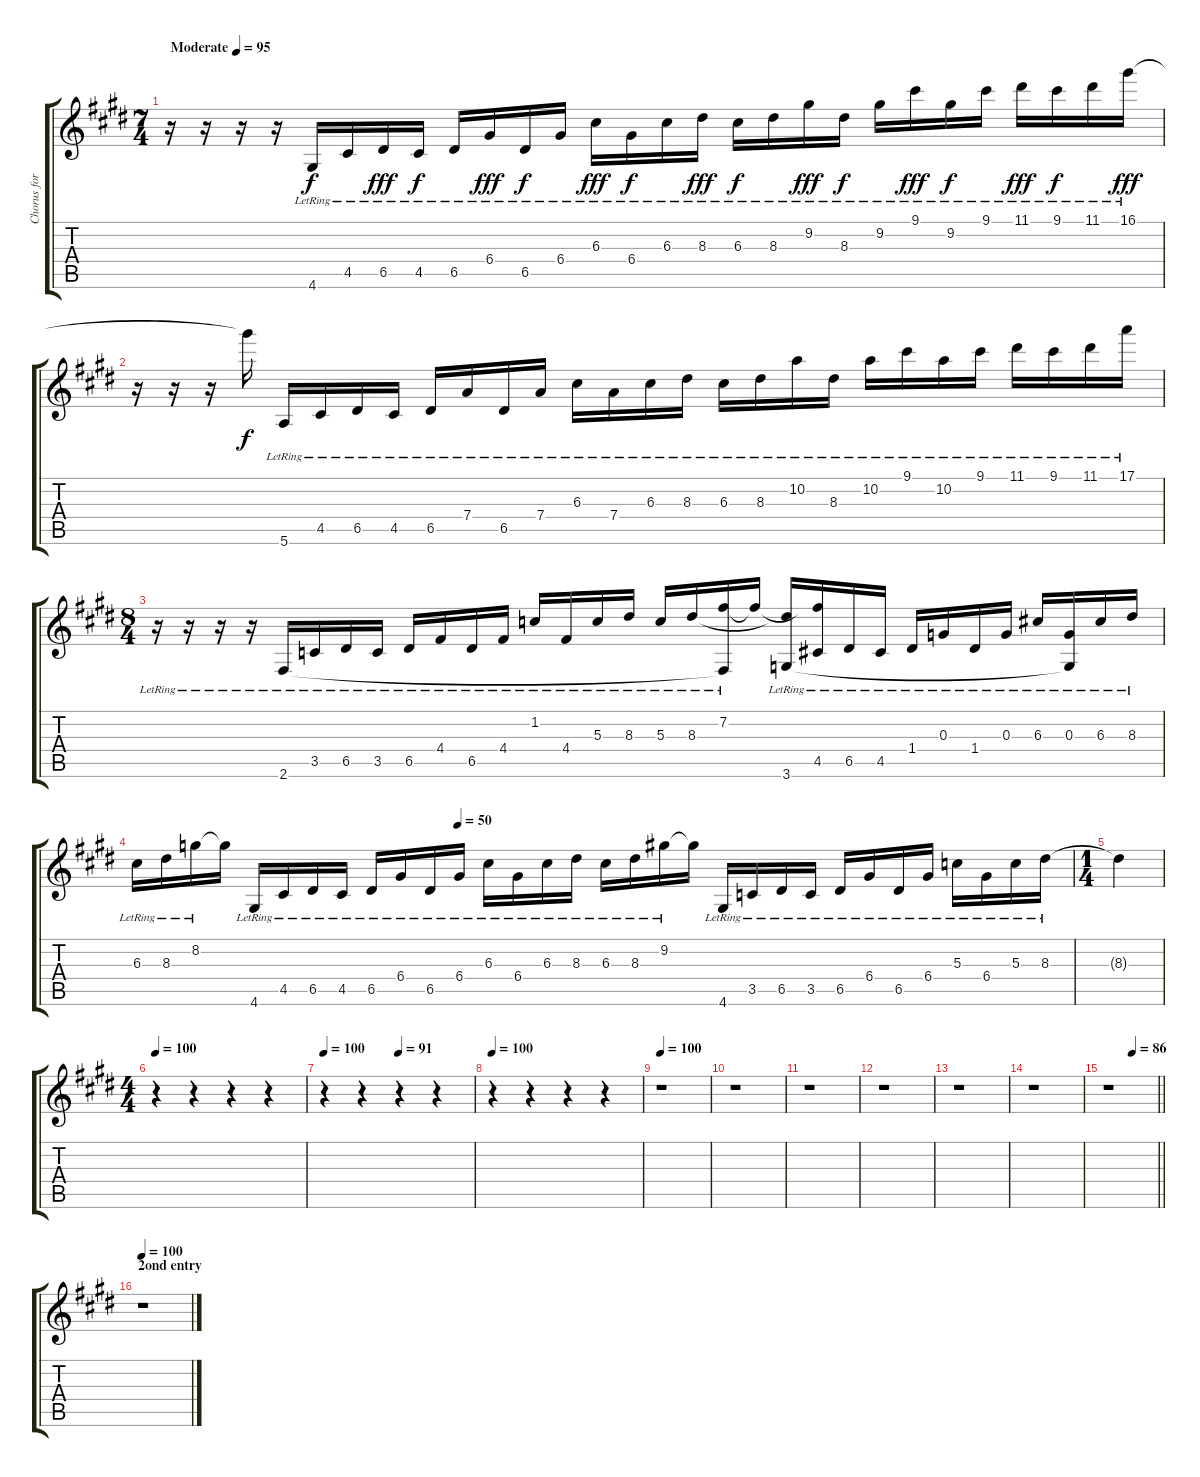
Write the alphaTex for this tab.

\track ("Chorus for lead 1" "Chorus for") {instrument orchestralharp}
\staff {score tabs}
\tuning (E5 B4 G4 D4 A3 E3) {hide}
\ts (7 4)
\tempo (95 "Moderate")
\clef g2
\ks e
r.16{dy f instrument orchestralharp} r.16 r.16 r.16 4.6{lr}.16 4.5{lr}.16 6.5{lr}.16{dy fff} 4.5{lr}.16{dy f} 6.5{lr}.16 6.4{lr}.16{dy fff} 6.5{lr}.16{dy f} 6.4{lr}.16 6.3{lr}.16{dy fff} 6.4{lr}.16{dy f} 6.3{lr}.16 8.3{lr}.16{dy fff} 6.3{lr}.16{dy f} 8.3{lr}.16 9.2{lr}.16{dy fff} 8.3{lr}.16{dy f} 9.2{lr}.16 9.1{lr}.16{dy fff} 9.2{lr}.16{dy f} 9.1{lr}.16 11.1{lr}.16{dy fff} 9.1{lr}.16{dy f} 11.1{lr}.16 16.1{lr}.16{dy fff} |
r.16 r.16 r.16 16.1{t}.16{dy f} 5.6{lr}.16 4.5{lr}.16 6.5{lr}.16 4.5{lr}.16 6.5{lr}.16 7.4{lr}.16 6.5{lr}.16 7.4{lr}.16 6.3{lr}.16 7.4{lr}.16 6.3{lr}.16 8.3{lr}.16 6.3{lr}.16 8.3{lr}.16 10.2{lr}.16 8.3{lr}.16 10.2{lr}.16 9.1{lr}.16 10.2{lr}.16 9.1{lr}.16 11.1{lr}.16 9.1{lr}.16 11.1{lr}.16 17.1{lr}.16 |
\ts (8 4)
r.16 r.16 r.16 r.16 2.6{lr}.16 3.5{lr}.16 6.5{lr}.16 3.5{lr}.16 6.5{lr}.16 4.4{lr}.16 6.5{lr}.16 4.4{lr}.16 1.2{lr}.16 4.4{lr}.16 5.3{lr}.16 8.3{lr}.16 5.3{lr}.16 8.3{lr}.16 (7.2{lr} 2.6{t}).16 7.2{t}.16 (8.3{t} 3.6{lr}).16 (7.2{t} 4.5{lr}).16 6.5{lr}.16 4.5{lr}.16 1.4{lr}.16 0.3{lr}.16 1.4{lr}.16 0.3{lr}.16 6.3{lr}.16 (0.3{lr} 3.6{t}).16 6.3{lr}.16 8.3{lr}.16 |
\tempo (50 0.34375)
6.3{lr}.16 8.3{lr}.16 8.2{lr}.16 8.2{t}.16 4.6{lr}.16 4.5{lr}.16 6.5{lr}.16 4.5{lr}.16 6.5{lr}.16 6.4{lr}.16 6.5{lr}.16 6.4{lr}.16 6.3{lr}.16 6.4{lr}.16 6.3{lr}.16 8.3{lr}.16 6.3{lr}.16 8.3{lr}.16 9.2{lr}.16 9.2{t}.16 4.6{lr}.16 3.5{lr}.16 6.5{lr}.16 3.5{lr}.16 6.5{lr}.16 6.4{lr}.16 6.5{lr}.16 6.4{lr}.16 5.3{lr}.16 6.4{lr}.16 5.3{lr}.16 8.3{lr}.16 |
\ts (1 4)
8.3{t}.4 |
\ts (4 4)
\tempo 100
r.4 r.4 r.4 r.4 |
\tempo 100
\tempo (91 0.5)
r.4 r.4 r.4 r.4 |
\tempo 100
r.4 r.4 r.4 r.4 |
\tempo 100
r.1 |
r.1 |
r.1 |
r.1 |
r.1 |
r.1 |
\tempo (86 0.5)
\barLineRight lightlight
r.1 |
\section ("" "2ond entry")
\tempo 100
r.1
